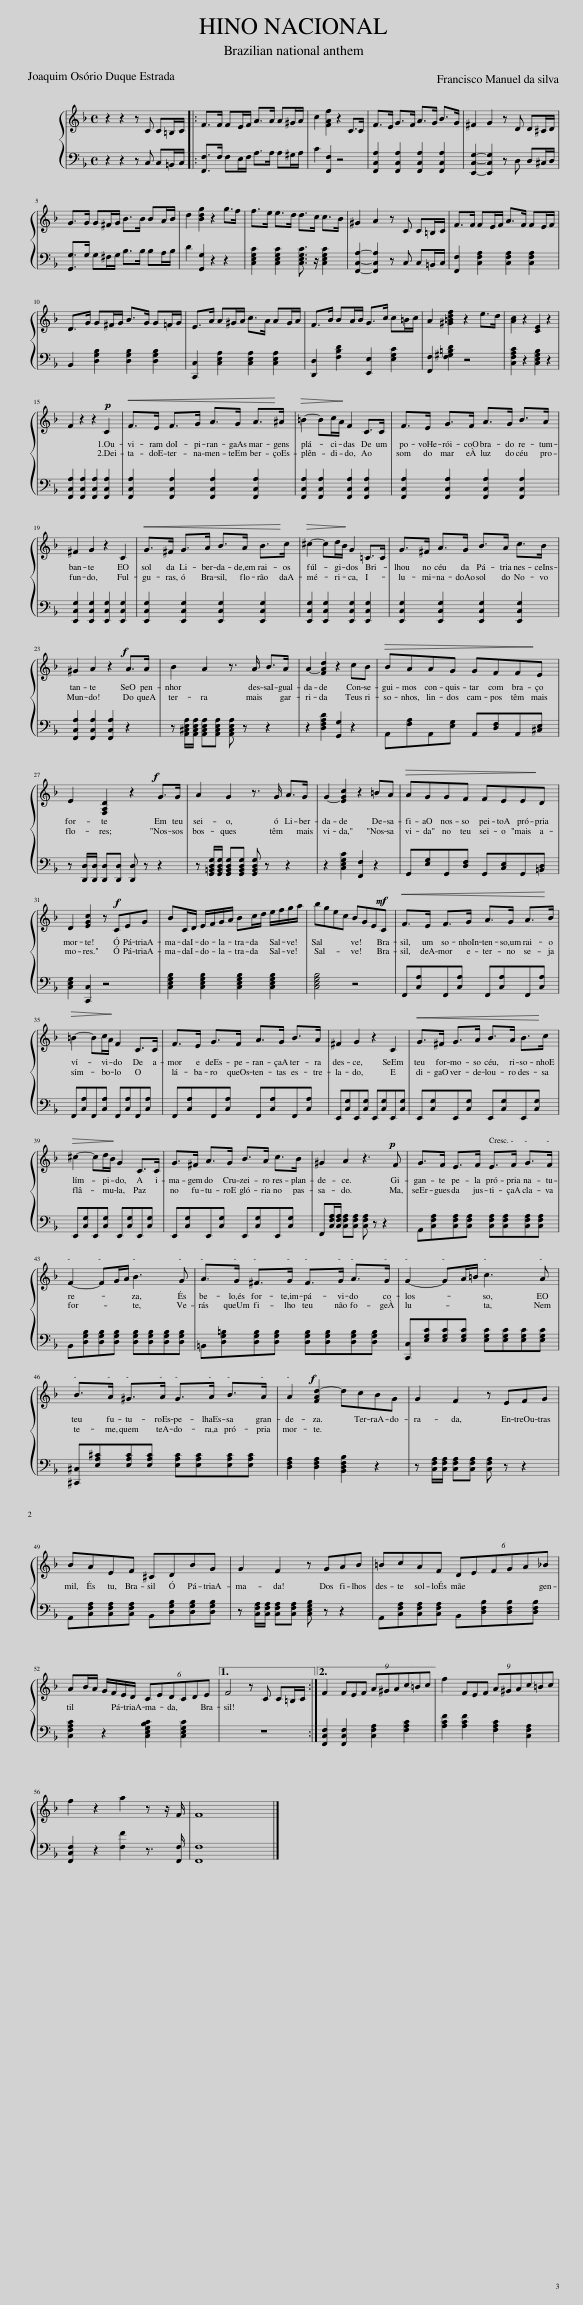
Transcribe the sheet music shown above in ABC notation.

X:1
%%score { 1 | 2 }
L:1/8
M:4/4
I:linebreak $
K:F
V:1 treble
V:2 bass
V:1
 z2 z2 z C C=B,/C/ |: F>F FE/F/ A>A A^G/A/ | c2 [FAf]2 z2 C>C | F>E G>F A>G B>G | ^F2 G2 z D D^C/D/ |$ %5
 G>G G^F/G/ B>B BA/B/ | d2 [Bdg]2 z2 g>f | f>e e>d d>c c>B | ^G2 A2 z C C=B,/C/ | F>F FE/F/ A>F FE/F/ |$ %10
 D>G G^F/G/ B>G G=F/G/ | E>A A^G/A/ c>A AG/A/ | F>B BA/B/ G>c c=B/c/ | A2 [^G=Bdf]2 z2 e>d | [Ac]2 z2 [CE]2 z2 |$ %15
 F2 z2 z2!p! C2 |!<(! F>E F>G A>G A>!<)!^A |!>(! =B2- Bc/A/!>)! F2 C>C | F>E G>F A>G B>A |$ ^F2 G2 z2 C2 | %20
!<(! G>^F G>A B>A B>!<)!c |!>(! ^c2- cd/B/!>)! G2 =C>C | G>^F A>G B>A c>B |$ ^G2 A2 z2!f! A>A | B2 A2 z3/2 A/ B>A | %25
 A2- [FAd]2 z2 cB |!>(! BAAG GFF!>)!E |$ E2 [F,A,D]2 z2!f! G>G | A2 G2 z3/2 G/ A>G | G2- [EGc]2 z2 =BA | %30
!>(! AGGF FEE!>)!D |$ D2 [EGc]2 z!f! CEG | BC/D/ E/F/G/A/ Bc/d/ e/f/g/a/ | bgec BGE!mf!C |!<(! F>E F>G A>G A>!<)!B |$ %35
!>(! =B2- Bc/A/!>)! F2 C>C | F>E G>F A>G B>A | ^F2 G2 z2 C2 |!<(! G>^F G>A B>A B>!<)!c |$!>(! ^c2- cd/B/!>)! G2 C>C | %40
 G>^F A>G B>A c>B | ^G2 A2 z3!p! F | G>F E>F!<(! E>F G>F |$ F2- FG/A/!mp! B3 G | A>G ^F>G F>G A>G | %45
 G2- GA/=B/!mf! c3 A |$ B>A ^G>A G>A B>A!<)! | A2!f! [FAd-]2 dcBG | G2 F2 z EFG |$ BAEF ^CDBG | %50
 G2 F2 z GAB | =BcAF (6:4:6DEFGA_B |$ AB/A/ G/F/E/D/ (6:4:6CEDCDE |1 F4 z C C=B,/C/ :|2 F2 (9:6:9FEF A^GAc=Bc || %55
 f2 (9:6:9FEF A^GAc=Bc |$ f2 z2 a2 z z/ F/ |!fff! F8 |] %58
V:2
 z2 z2 z C, C,=B,,/C,/ |: [F,,F,]>F, F,E,/F,/ A,>A, A,^G,/A,/ | C2 [F,,F,]2 z4 | [F,,C,A,]2 [F,,C,A,]2 [F,,C,A,]2 [F,,C,A,]2 | [E,,C,G,]2- [E,,C,G,]2 z D, D,^C,/D,/ |$ %5
 [G,,G,]>G, G,^F,/G,/ B,>B, B,A,/B,/ | D2 [G,,G,]2 z2 z2 | [C,E,G,C]2 [C,E,G,C]2 [C,E,G,C]3/2 z/ [C,E,G,C]2 | [F,,C,A,]2- [F,,C,A,]2 z C, C,=B,,/C,/ | [F,,F,]2 [C,F,A,]2 [C,F,A,]2 [C,F,A,]2 |$ %10
 B,,2 [D,G,B,]2 [D,G,B,]2 [D,G,B,]2 | [C,,C,]2 [C,E,A,]2 [C,E,A,]2 [C,E,A,]2 | [D,,D,]2 [F,B,D]2 [E,,E,]2 [E,G,C]2 | [F,,F,]2 [F,^G,=B,D]2 z4 | [C,F,A,C]2 z2 [C,E,G,B,]2 z2 |$ %15
 [F,,C,A,]2 [F,,C,A,]2 [F,,C,A,]2 [F,,C,A,]2 | [F,,C,A,]2 [F,,C,A,]2 [F,,C,A,]2 [F,,C,A,]2 | [F,,C,A,]2 [F,,C,A,]2 [F,,C,A,]2 [F,,C,A,]2 | [F,,C,A,]2 [F,,C,A,]2 [F,,C,A,]2 [F,,C,A,]2 |$ [E,,C,G,]2 [E,,C,G,]2 [E,,C,G,]2 [E,,C,G,]2 | %20
 [E,,C,G,]2 [E,,C,G,]2 [E,,C,G,]2 [E,,C,G,]2 | [E,,C,G,]2 [E,,C,G,]2 [E,,C,G,]2 [E,,C,G,]2 | [E,,C,G,]2 [E,,C,G,]2 [E,,C,G,]2 [E,,C,G,]2 |$ [F,,C,A,]2 [F,,C,A,]2 [F,,C,A,]2 z2 | z [A,,^C,E,A,]/[A,,C,E,A,]/ [A,,C,E,A,][A,,C,E,A,] [A,,C,E,A,] z z2 | %25
 z2 [D,F,A,D]2 [G,,G,]2 z2 | A,,[F,A,]A,,[E,G,] A,,[D,F,]A,,[^C,E,] |$ z [D,,D,]/[D,,D,]/ [D,,D,][D,,D,] [D,,D,] z z2 | z [G,,=B,,D,G,]/[G,,B,,D,G,]/ [G,,B,,D,G,][G,,B,,D,G,] [G,,B,,D,G,] z z2 | z2 [C,E,G,C]2 [F,,F,]2 z2 | %30
 G,,[E,G,]G,,[D,F,] G,,[C,E,]G,,[=B,,D,] |$ [C,E,G,]2 [C,,C,]2 z4 | [C,E,G,B,]2 [C,E,G,B,]2 [C,E,G,B,]2 [C,E,G,B,]2 | [C,E,G,B,]4 z4 | F,,[C,A,]F,,[C,A,] F,,[C,A,]F,,[C,A,] |$ %35
 F,,[C,A,]F,,[C,A,] F,,[C,A,]F,,[C,A,] | F,,[C,A,]F,,[C,A,] F,,[C,A,]F,,[C,A,] | E,,[C,G,]E,,[C,G,] E,,[C,G,]E,,[C,G,] | E,,[C,G,]E,,[C,G,] E,,[C,G,]E,,[C,G,] |$ E,,[C,G,]E,,[C,G,] E,,[C,G,]E,,[C,G,] | %40
 E,,[C,G,]E,,[C,G,] E,,[C,G,]E,,[C,G,] | F,,[C,F,A,]/[C,F,A,]/ [C,F,A,][C,F,A,] [C,F,A,] z z2 | A,,[C,F,A,][C,F,A,][C,F,A,] [C,F,A,][C,F,A,][C,F,A,][C,F,A,] |$ B,,[D,G,B,][D,G,B,][D,G,B,] [D,G,B,][D,G,B,][D,G,B,][D,G,B,] | =B,,[D,G,=B,][D,G,B,][D,G,B,] [D,G,B,][D,G,B,][D,G,B,][D,G,B,] | %45
 [C,,C,][E,G,C][E,G,C][E,G,C] [E,G,C][E,G,C][E,G,C][E,G,C] |$ [^C,,^C,][E,A,^C][E,A,C][E,A,C] [E,A,C][E,A,C][E,A,C][E,A,C] | [D,F,A,]2 [D,F,A,]2 [B,,D,F,B,]2 z2 | z [C,F,A,]/[C,F,A,]/ [C,F,A,][C,F,A,] [C,F,A,] z z2 |$ A,,[C,F,A,][C,F,A,][C,F,A,] B,,[D,G,B,][D,G,B,][D,G,B,] | %50
 z [C,F,A,]/[C,F,A,]/ [C,F,A,][C,F,A,] [C,E,G,B,] z z2 | A,,[C,F,A,][C,F,A,][C,F,A,] B,,[D,F,B,][D,F,B,][D,F,B,] |$ [C,F,A,C]2 z2 [C,E,G,B,C]2 [C,E,G,C]2 |1 z8 :|2 [F,,C,F,]2 [F,,C,F,]2 [C,F,A,]2 [F,A,C]2 || %55
 [A,CF]2 [A,CF]2 [F,A,C]2 [C,F,A,]2 |$ [F,,C,F,]2 z2 [F,F]2 z3/2 [F,,F,]/ | [F,,F,]8 |] %58
